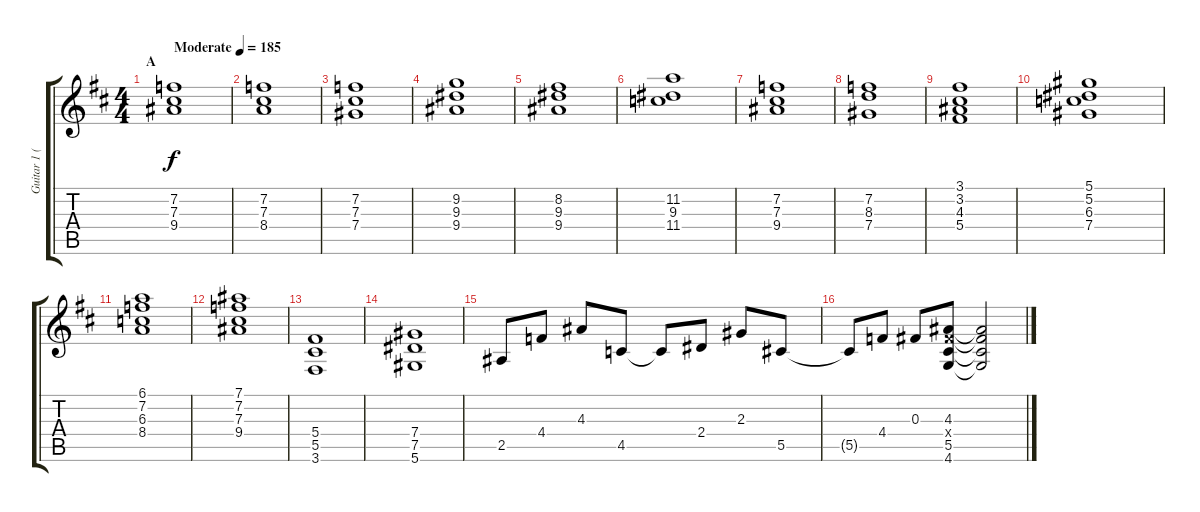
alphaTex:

\track ("Guitar 1 (Sukito)" "Guitar 1 (") {instrument overdrivenguitar}
\staff {score tabs}
\tuning (Eb4 Bb3 Gb3 Db3 Ab2 Eb2) {hide}
\ts (4 4)
\section ("" "A")
\tempo (185 "Moderate")
\clef g2
\ks d
(7.2 7.3 9.4).1{dy f instrument electricguitarclean} |
(7.2 7.3 8.4).1 |
(7.2 7.3 7.4).1 |
(9.2 9.3 9.4).1 |
(8.2 9.3 9.4).1 |
(11.2 9.3 11.4).1 |
(7.2 7.3 9.4).1 |
(7.2 8.3 7.4).1 |
(3.1 3.2 4.3 5.4).1 |
(5.1 5.2 6.3 7.4).1 |
(6.1 7.2 6.3 8.4).1 |
(7.1 7.2 7.3 9.4).1 |
(5.4 5.5 3.6).1{instrument overdrivenguitar} |
(7.4 7.5 5.6).1 |
2.5.8 4.4.8 4.3.8 4.5.8 4.5{t}.8 2.4.8 2.3.8 5.5.8 |
5.5{t}.8 4.4.8 0.3.8 (4.3 5.4{x} 5.5 4.6).8 (4.3{t} 5.4{t} 5.5{t} 4.6{t}).2
